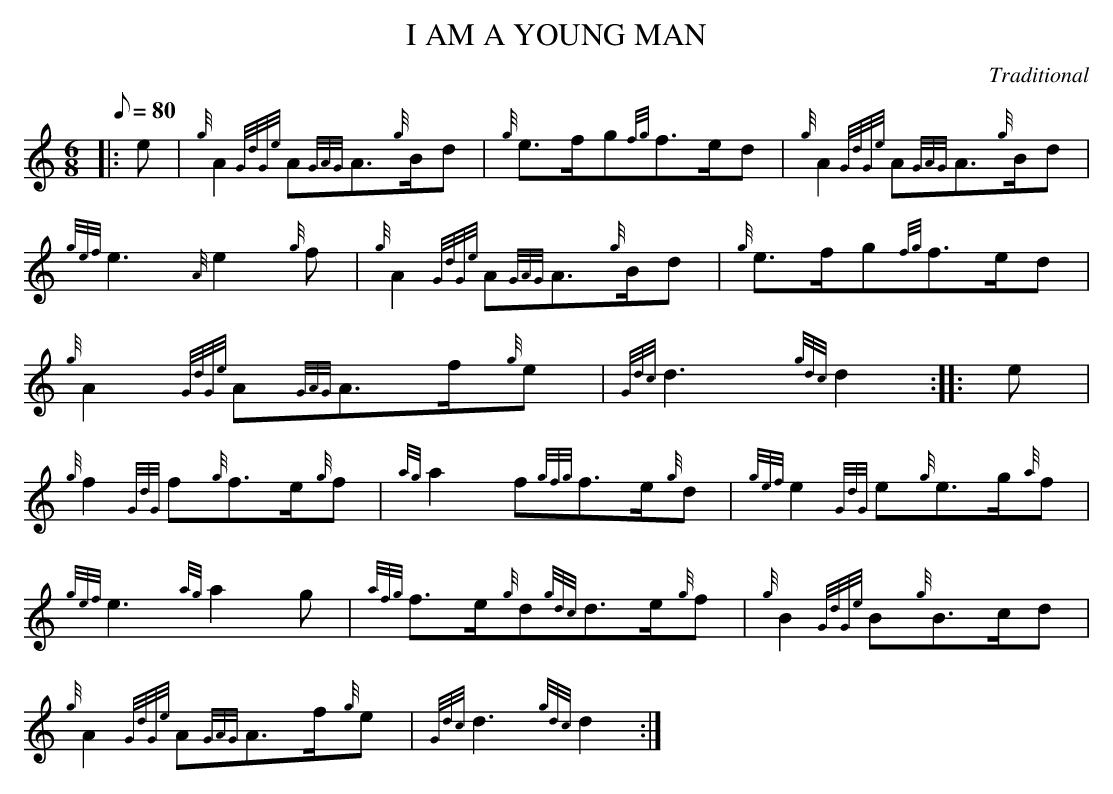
X:1
T:I AM A YOUNG MAN
M:6/8
L:1/8
Q:80
C:Traditional
K:HP
|: e | \
{g}A2{GdGe}A{GAG}A3/2{g}B/2d | \
{g}e3/2f/2g{fg}f3/2e/2d | \
{g}A2{GdGe}A{GAG}A3/2{g}B/2d |
{gef}e3{A}e2{g}f | \
{g}A2{GdGe}A{GAG}A3/2{g}B/2d | \
{g}e3/2f/2g{fg}f3/2e/2d |
{g}A2{GdGe}A{GAG}A3/2f/2{g}e | \
{Gdc}d3{gdc}d2 :: \
e |
{g}f2{GdG}f{g}f3/2e/2{g}f | \
{ag}a2f{gfg}f3/2e/2{g}d | \
{gef}e2{GdG}e{g}e3/2g/2{a}f |
{gef}e3{ag}a2g | \
{afg}f3/2e/2{g}d{gdc}d3/2e/2{g}f | \
{g}B2{GdGe}B{g}B3/2c/2d |
{g}A2{GdGe}A{GAG}A3/2f/2{g}e | \
{Gdc}d3{gdc}d2 :|
